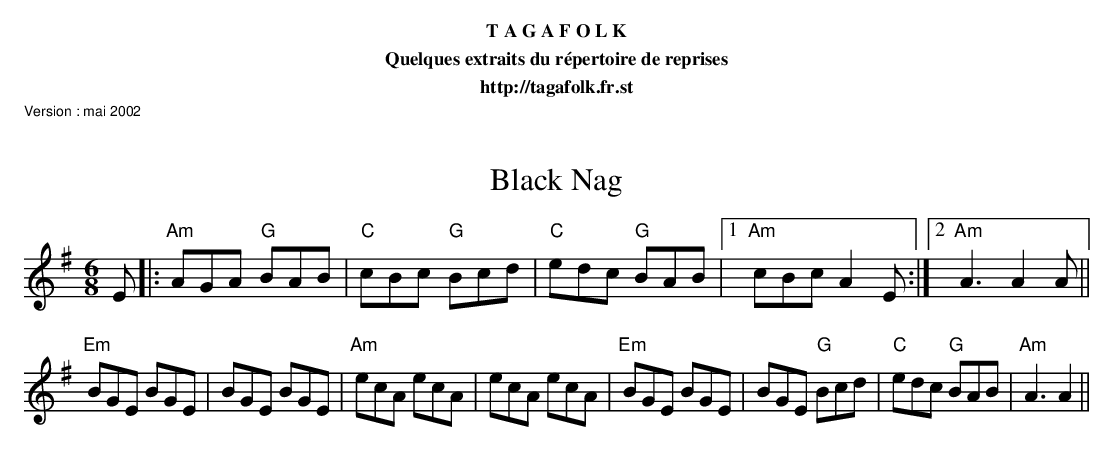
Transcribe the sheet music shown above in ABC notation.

X:1
T:Black Nag
M:6/8
L:1/8
K:G
E |: "Am"AGA "G" BAB| "C"cBc "G"Bcd| "C"edc "G"BAB|1 "Am"cBc A2E :|2 "Am"A3 A2  A ||
"Em"BGE BGE|BGE BGE| "Am"ecA ecA| ecA ecA| "Em"BGE BGE| BGE "G"Bcd| "C"edc "G"BAB| "Am"A3 A2||
